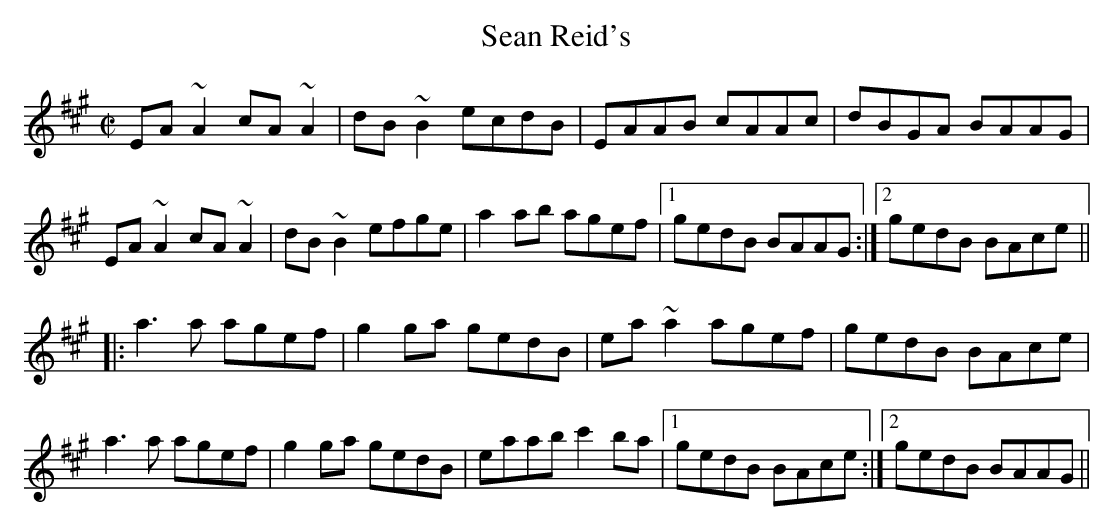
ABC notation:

X:1
T:Sean Reid's
M:C|
L:1/8
K:A
EA~A2 cA~A2 | dB~B2 ecdB | EAAB cAAc | dBGA BAAG |
EA~A2 cA~A2 | dB~B2 efge | a2ab agef |1 gedB BAAG :|2 gedB BAce ||
|: a3a agef | g2ga gedB | ea~a2 agef | gedB BAce |
a3a agef | g2ga gedB | eaab c'2ba |1 gedB BAce :|2 gedB BAAG ||
